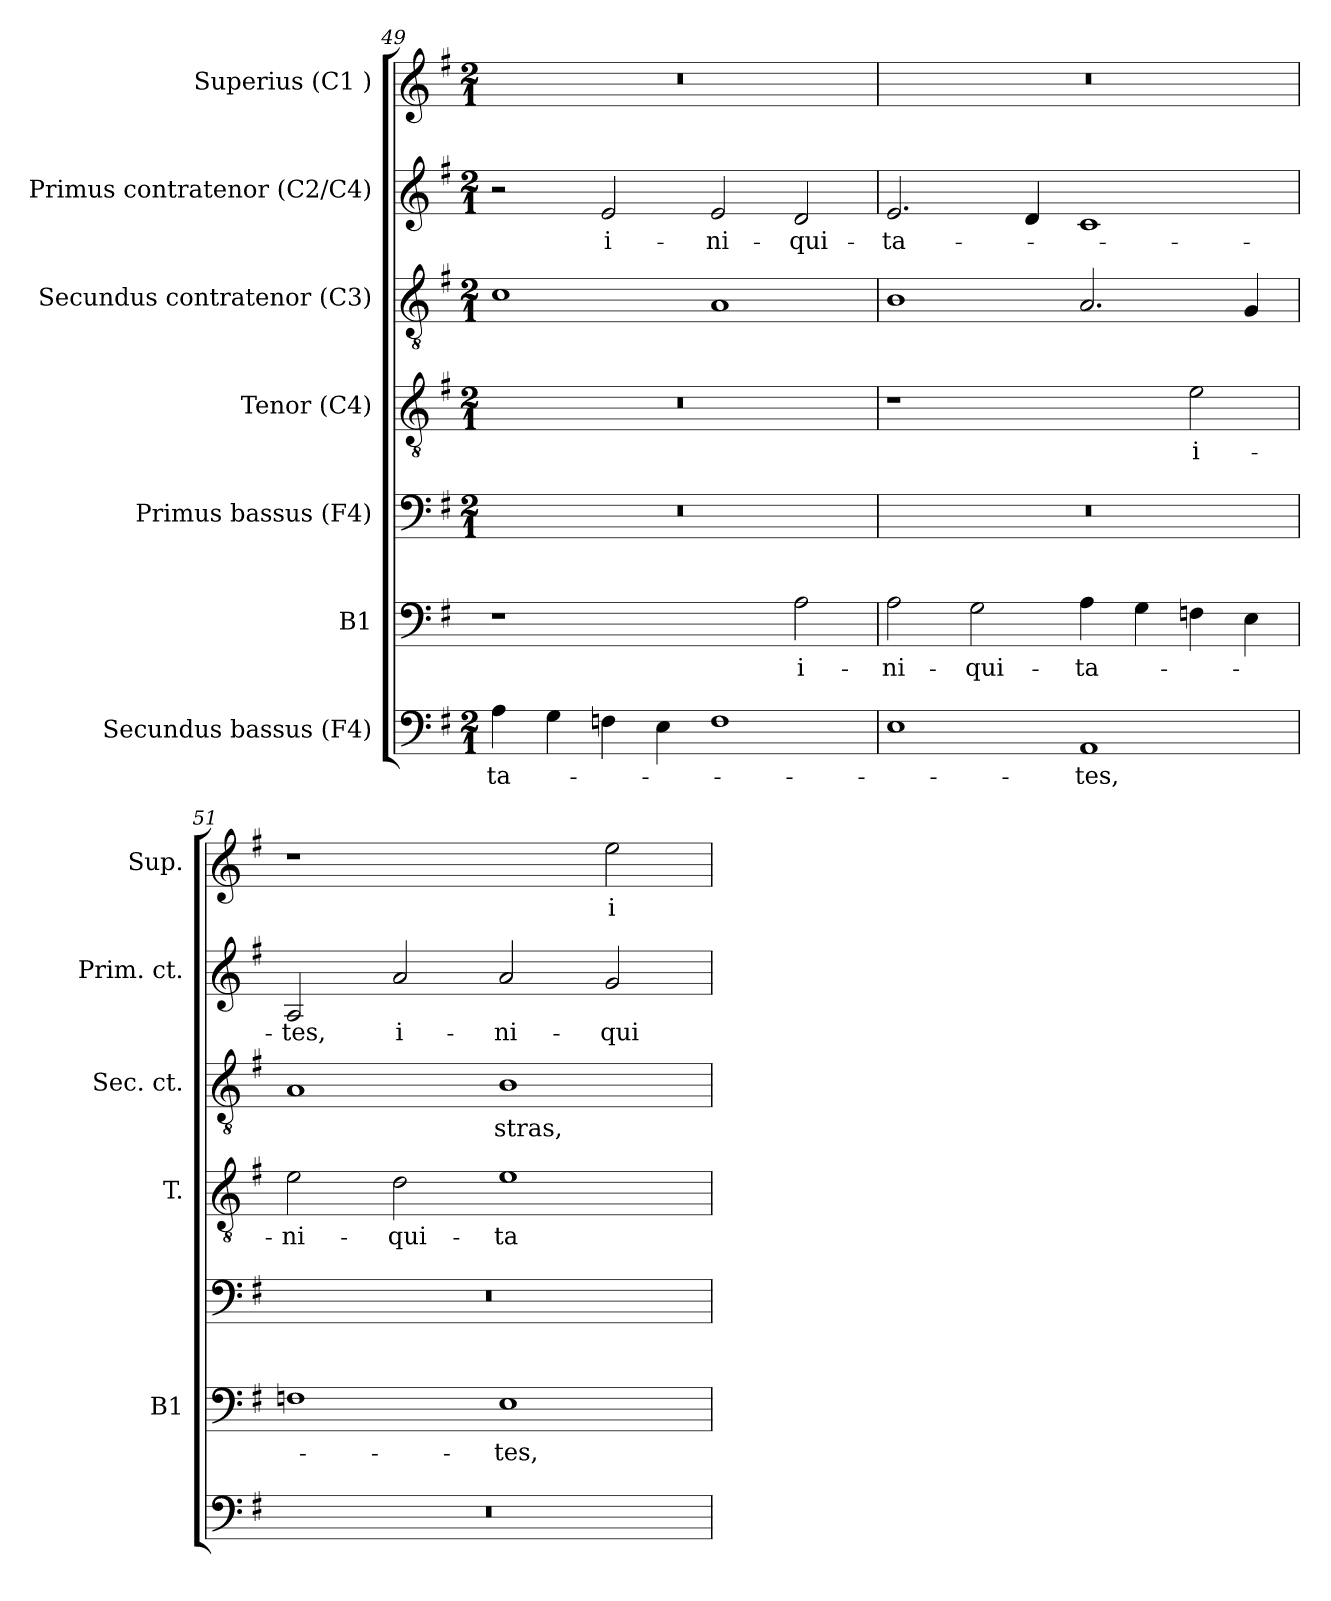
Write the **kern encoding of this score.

**kern	**text	**kern	**text	**kern	**kern	**text	**kern	**text	**kern	**text	**kern	**text
*part7	*part7	*part6	*part6	*part5	*part4	*part4	*part3	*part3	*part2	*part2	*part1	*part1
*staff7	*staff7	*staff6	*staff6	*staff5	*staff4	*staff4	*staff3	*staff3	*staff2	*staff2	*staff1	*staff1
*I"Secundus bassus (F4)	*	*I"B1	*	*I"Primus bassus (F4)	*I"Tenor (C4)	*	*I"Secundus contratenor (C3)	*	*I"Primus contratenor (C2/C4)	*	*I"Superius (C1 )	*
*	*	*I'B1	*	*	*I'T.	*	*I'Sec. ct.	*	*I'Prim. ct.	*	*I'Sup.	*
*clefF4	*	*clefF4	*	*clefF4	*clefGv2	*	*clefGv2	*	*clefG2	*	*clefG2	*
*k[f#]	*	*k[f#]	*	*k[f#]	*k[f#]	*	*k[f#]	*	*k[f#]	*	*k[f#]	*
*G:	*	*G:	*	*G:	*G:	*	*G:	*	*G:	*	*G:	*
*M2/1	*	*	*	*M2/1	*M2/1	*	*M2/1	*	*M2/1	*	*M2/1	*
=49	=49	=49	=49	=49	=49	=49	=49	=49	=49	=49	=49	=49
!	!LO:LY:b:cj	!	!	!	!	!	!	!	!	!	!	!
4A\	-ta-	1r	.	0r	0r	.	1c	.	2r	.	0r	.
4G\	.	.	.	.	.	.	.	.	.	.	.	.
!	!	!	!	!	!	!	!	!	!	!LO:LY:b:cj	!	!
4F\	.	.	.	.	.	.	.	.	2e/	i-	.	.
4E\	.	.	.	.	.	.	.	.	.	.	.	.
!	!	!	!	!	!	!	!	!	!	!LO:LY:b:cj	!	!
1F	.	2ryy	.	.	.	.	1A	.	2e/	-ni-	.	.
!	!	!	!LO:LY:b:cj	!	!	!	!	!	!	!LO:LY:b:cj	!	!
.	.	2A\	i-	.	.	.	.	.	2d/	-qui-	.	.
=50	=50	=50	=50	=50	=50	=50	=50	=50	=50	=50	=50	=50
!	!	!	!LO:LY:b:cj	!	!	!	!	!	!	!LO:LY:b:cj	!	!
1E	.	2A\	-ni-	0r	1r	.	1B	.	2.e/	-ta-	0r	.
!	!	!	!LO:LY:b:cj	!	!	!	!	!	!	!	!	!
.	.	2G\	-qui-	.	.	.	.	.	.	.	.	.
.	.	.	.	.	.	.	.	.	4d/	.	.	.
!	!LO:LY:b:cj	!	!LO:LY:b:cj	!	!	!	!	!	!	!	!	!
1AA	-tes,	4A\	-ta-	.	2ryy	.	2.A/	.	1c	.	.	.
.	.	4G\	.	.	.	.	.	.	.	.	.	.
!	!	!	!	!	!	!LO:LY:b:cj	!	!	!	!	!	!
.	.	4F\	.	.	2e\	i-	.	.	.	.	.	.
.	.	4E\	.	.	.	.	4G/	.	.	.	.	.
!!LO:LB:g=z
=51	=51	=51	=51	=51	=51	=51	=51	=51	=51	=51	=51	=51
!	!	!	!	!	!	!LO:LY:b:cj	!	!	!	!LO:LY:b:cj	!	!
0r	.	1F	.	0r	2e\	-ni-	1A	.	2A/	-tes,	1r	.
!	!	!	!	!	!	!LO:LY:b:cj	!	!	!	!LO:LY:b:cj	!	!
.	.	.	.	.	2d\	-qui-	.	.	2a/	i-	.	.
!	!	!	!LO:LY:b:cj	!	!	!LO:LY:b:cj	!	!LO:LY:b:cj	!	!LO:LY:b:cj	!	!
.	.	1E	-tes,	.	1e	-ta-	1B	-stras,	2a/	-ni-	2ryy	.
!	!	!	!	!	!	!	!	!	!	!LO:LY:b:cj	!	!LO:LY:b:cj
.	.	.	.	.	.	.	.	.	2g/	-qui-	2ee\	i-
=	=	=	=	=	=	=	=	=	=	=	=	=
*-	*-	*-	*-	*-	*-	*-	*-	*-	*-	*-	*-	*-
